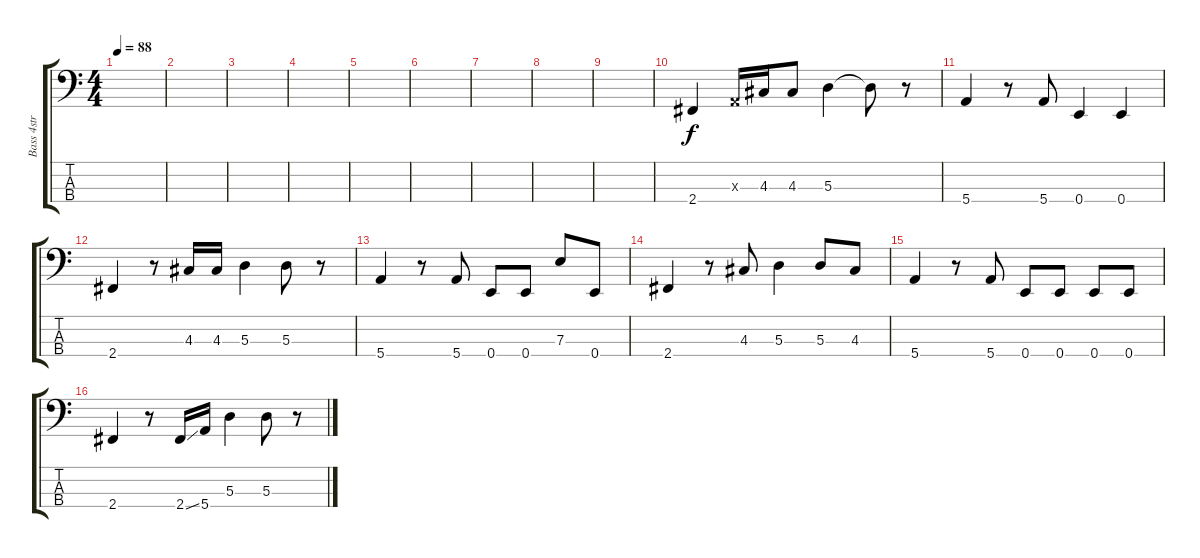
\track ("Bass 4str" "Bass 4str") {instrument electricbassfinger}
\staff {score tabs}
\tuning (G2 D2 A1 E1) {hide}
\ts (4 4)
\tempo 88
\clef f4
\ks c
|
|
|
|
|
|
|
|
|
2.4.4 0.3{x}.16 4.3.16 4.3.8 5.3.4 5.3{t}.8 r.8 |
5.4.4 r.8 5.4.8 0.4.4 0.4.4 |
2.4.4 r.8 4.3.16 4.3.16 5.3.4 5.3.8 r.8 |
5.4.4 r.8 5.4.8 0.4.8 0.4.8 7.3.8 0.4.8 |
2.4.4 r.8 4.3.8 5.3.4 5.3.8 4.3.8 |
5.4.4 r.8 5.4.8 0.4.8 0.4.8 0.4.8 0.4.8 |
2.4.4 r.8 2.4{ss}.16 5.4.16 5.3.4 5.3.8 r.8
